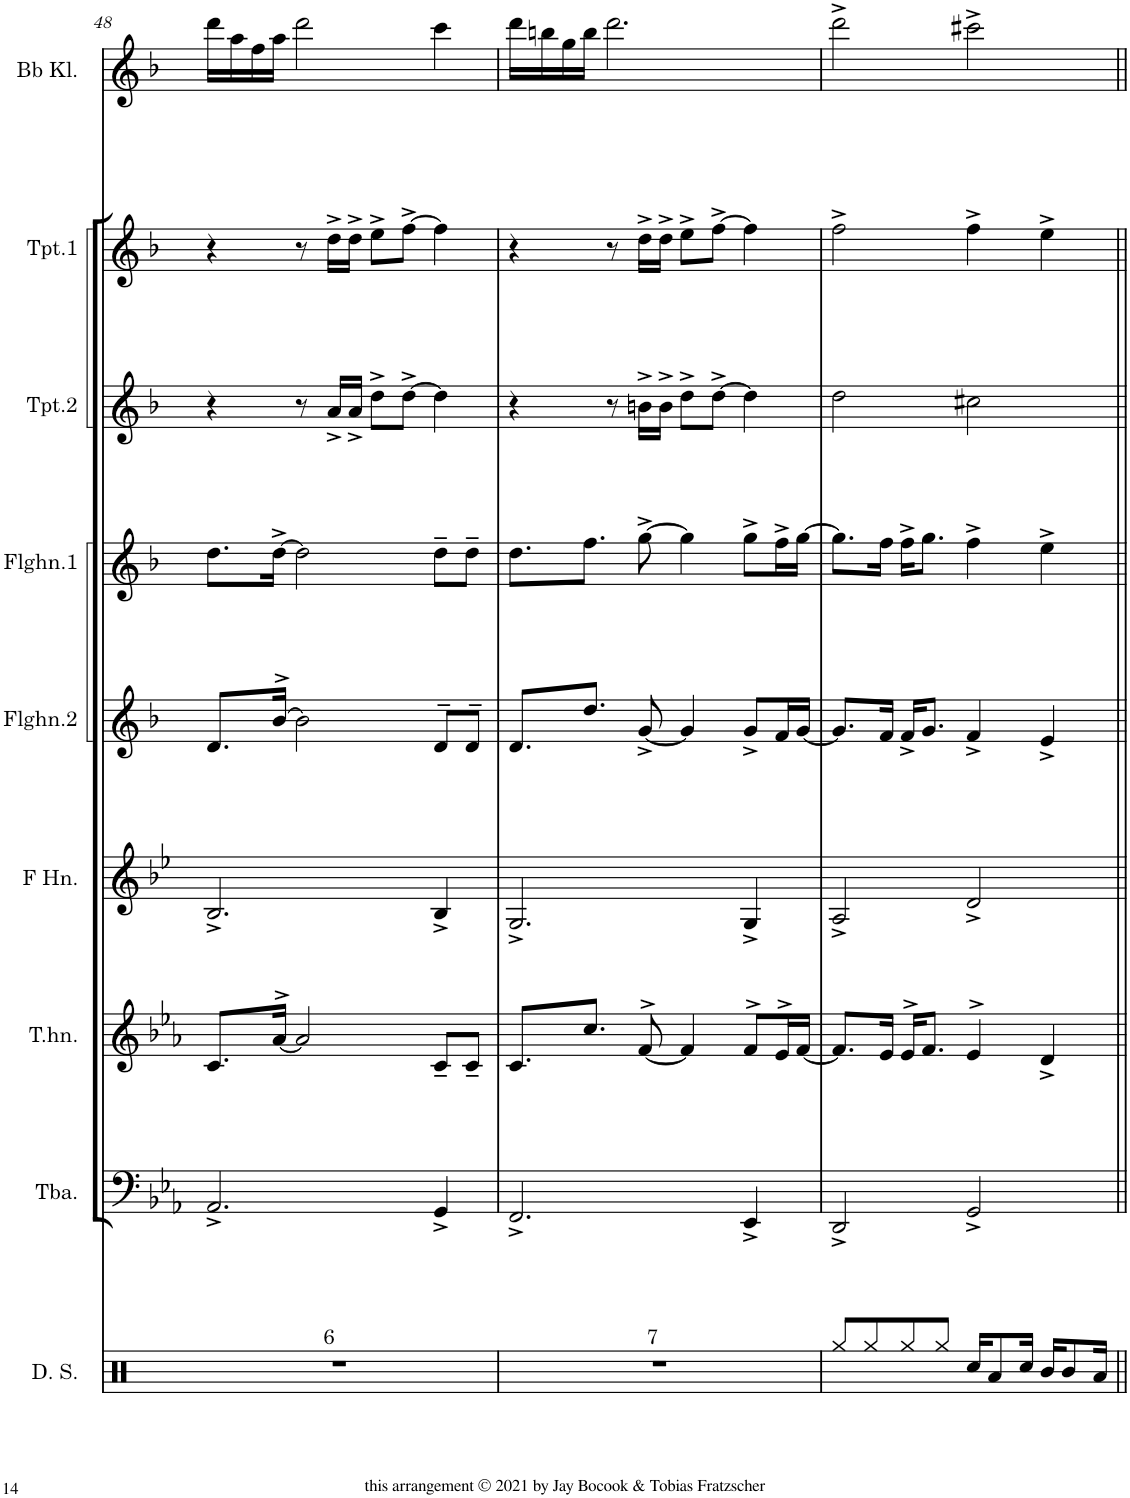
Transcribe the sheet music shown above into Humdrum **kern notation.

**kern	**kern	**kern	**kern	**kern	**kern	**kern	**kern	**kern
*part9	*part8	*part7	*part6	*part5	*part4	*part3	*part2	*part1
*staff9	*staff8	*staff7	*staff6	*staff5	*staff4	*staff3	*staff2	*staff1
*I"Drum Set	*I"Tuba	*I"Tenorhorn	*I"Horn in F	*I"Flügelhorn 2	*I"Flügelhorn 1	*I"Trompete 2	*I"Trompete 1	*I"Klarinette
*I'D. S.	*I'Tba.	*I'T.hn.	*	*I'Flghn.2	*I'Flghn.1	*I'Tpt.2	*I'Tpt.1	*
!!LO:PB:g=z
*clefX	*clefF4	*clefG2	*clefG2	*clefG2	*clefG2	*clefG2	*clefG2	*clefG2
*	*	*Trd4c7	*Trd4c7	*Trd1c2	*Trd1c2	*Trd1c2	*Trd1c2	*Trd1c2
*k[]	*k[b-e-a-]	*k[b-e-a-]	*k[b-e-]	*k[b-]	*k[b-]	*k[b-]	*k[b-]	*k[b-]
*M4/4	*M4/4	*M4/4	*M4/4	*M4/4	*M4/4	*M4/4	*M4/4	*M4/4
*met(c)	*met(c)	*met(c)	*met(c)	*met(c)	*met(c)	*met(c)	*met(c)	*met(c)
=48	=48	=48	=48	=48	=48	=48	=48	=48
!LO:TX:a:t=6	!	!	!	!	!	!	!	!
1r	2.AA-^</	8.c/L	2.B-^</	8.d/L	8.dd\L	4r	4r	16ddd\LL
.	.	.	.	.	.	.	.	16aa\
.	.	.	.	.	.	.	.	16ff\
.	.	[16a-^>/Jk	.	[16b-^>/Jk	[16dd^>\Jk	.	.	16aa\JJ
.	.	2a-/]	.	2b-\]	2dd\]	8r	8r	2ddd\
.	.	.	.	.	.	16a^</LL	16dd^>\LL	.
.	.	.	.	.	.	16a^</JJ	16dd^>\JJ	.
.	.	.	.	.	.	8dd^>\L	8ee^>\L	.
.	.	.	.	.	.	[8dd^>\J	[8ff^>\J	.
.	4GG^</	8c~</L	4B-^</	8d~>/L	8dd~>\L	4dd\]	4ff\]	4ccc\
.	.	8c~</J	.	8d~>/J	8dd~>\J	.	.	.
=49	=49	=49	=49	=49	=49	=49	=49	=49
!LO:TX:a:t=7	!	!	!	!	!	!	!	!
1r	2.FF^</	8.c/L	2.G^</	8.d/L	8.dd\L	4r	4r	16ddd\LL
.	.	.	.	.	.	.	.	16bbn\
.	.	.	.	.	.	.	.	16gg\
.	.	8.cc/J	.	8.dd/J	8.ff\J	.	.	16bb\JJ
.	.	.	.	.	.	8r	8r	2.ddd\
.	.	[8f^>/	.	[8g^</	[8gg^>\	16bn^>\LL	16dd^>\LL	.
.	.	.	.	.	.	16b^>\JJ	16dd^>\JJ	.
.	.	4f/]	.	4g/]	4gg\]	8dd^>\L	8ee^>\L	.
.	.	.	.	.	.	[8dd^>\J	[8ff^>\J	.
.	4EE-^</	8f^>/L	4G^</	8g^</L	8gg^>\L	4dd\]	4ff\]	.
.	.	16e-^>/L	.	16f/L	16ff^>\L	.	.	.
.	.	[16f/JJ	.	[16g/JJ	[16gg\JJ	.	.	.
=50	=50	=50	=50	=50	=50	=50	=50	=50
8Rgg/L	2DD^</	8.f/L]	2A^</	8.g/L]	8.gg\L]	2dd\	2ff^>\	2ddd^>\
8Rgg/	.	.	.	.	.	.	.	.
.	.	16e-/Jk	.	16f/Jk	16ff\Jk	.	.	.
8Rgg/	.	16e-^>/KL	.	16f^</KL	16ff^>\KL	.	.	.
.	.	8.f/J	.	8.g/J	8.gg\J	.	.	.
8Rgg/J	.	.	.	.	.	.	.	.
16Rcc/KL	2GG^</	4e-^>/	2d^</	4f^</	4ff^>\	2cc#X\	4ff^>\	2ccc#X^>\
8Ra/	.	.	.	.	.	.	.	.
16Rcc/Jk	.	.	.	.	.	.	.	.
16R/KL	.	4d^</	.	4e^</	4ee^>\	.	4ee^>\	.
8R/	.	.	.	.	.	.	.	.
16Ra/Jk	.	.	.	.	.	.	.	.
=||	=||	=||	=||	=||	=||	=||	=||	=||
*-	*-	*-	*-	*-	*-	*-	*-	*-
